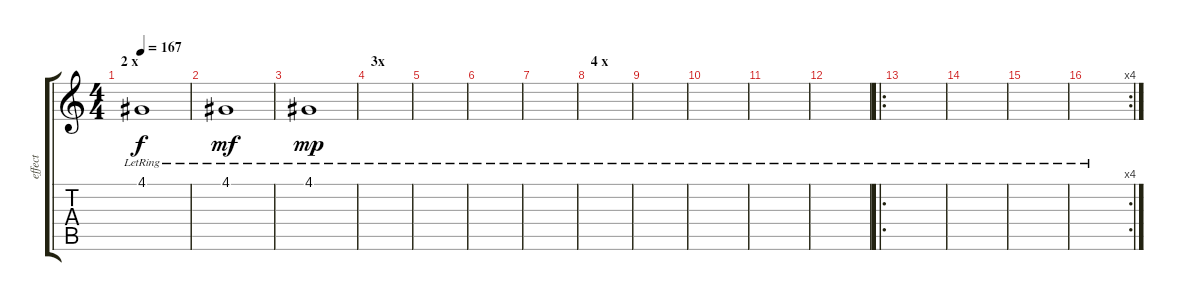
\track ("effect" "effect") {instrument pad4choir}
\staff {score tabs}
\tuning (E4 B3 G3 D3 A2 E2) {hide}
\ts (4 4)
\section ("" "2 x")
\tempo 167
\clef g2
\ks c
4.1{lr}.1{dy f} |
4.1{lr}.1{dy mf} |
4.1{lr}.1{dy mp} |
\section ("" "3x")
|
|
|
|
\section ("" "4 x")
|
|
|
|
|
\ro
|
|
|
\rc 4
